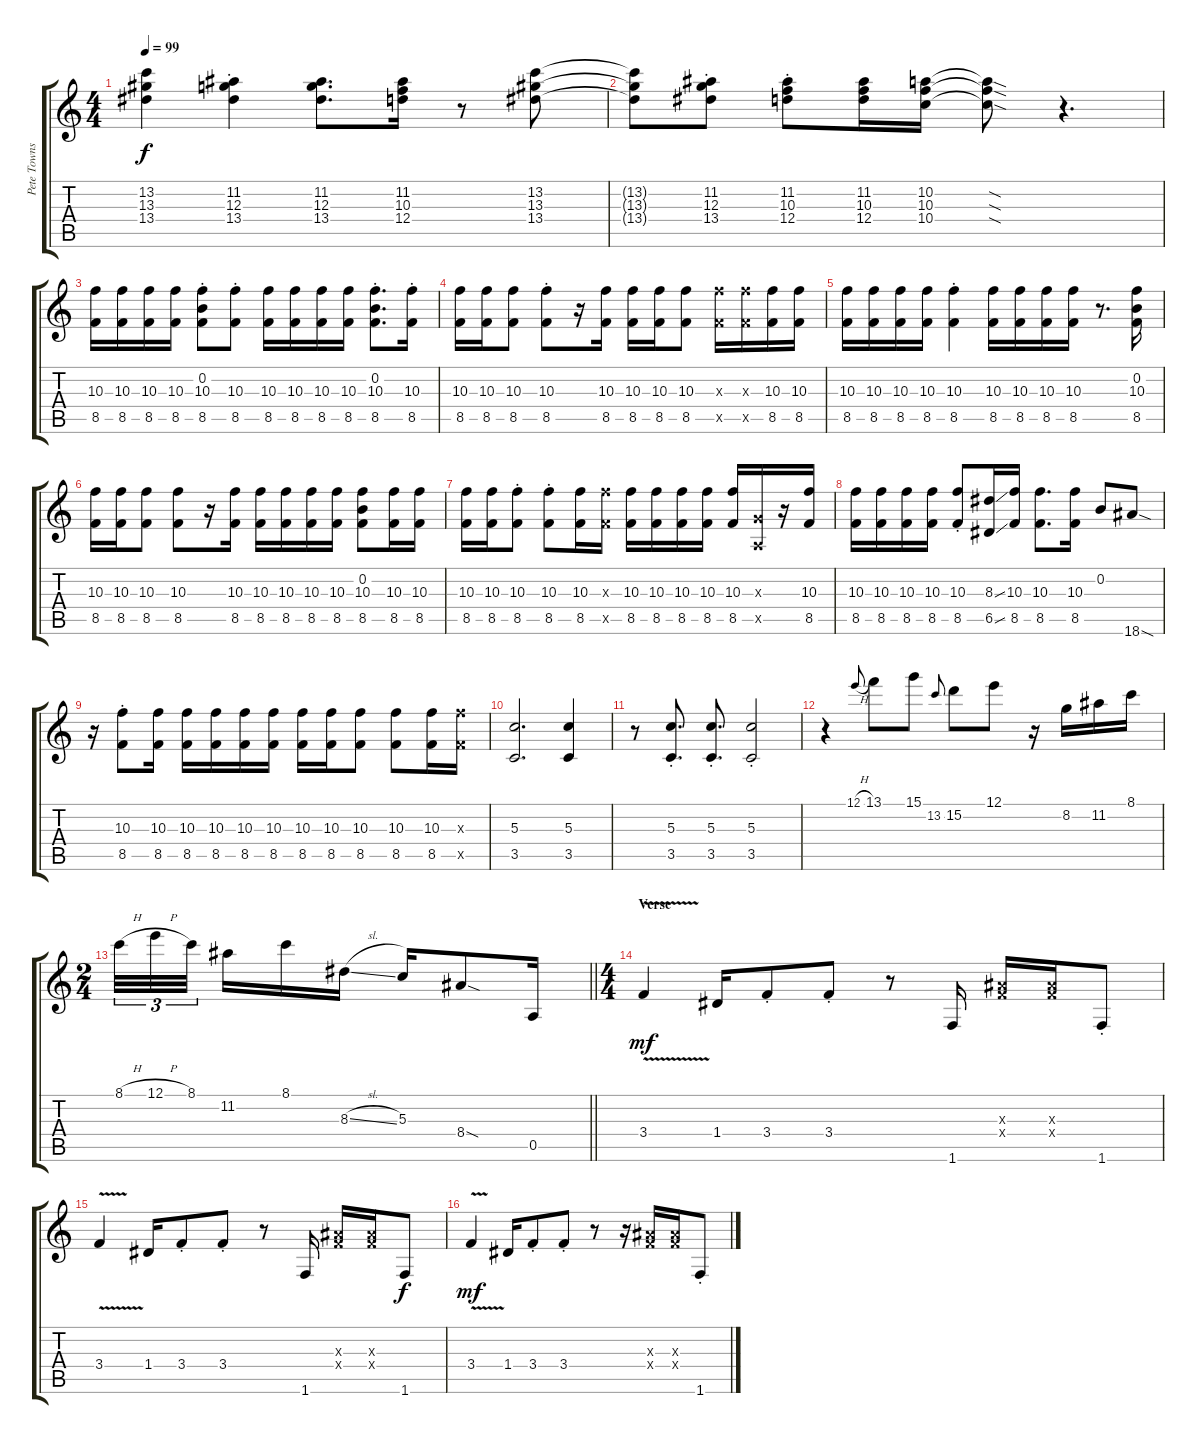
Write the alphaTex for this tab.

\track ("Pete Townshend" "Pete Towns") {instrument overdrivenguitar}
\staff {score tabs}
\tuning (E4 B3 G3 D3 A2 E2) {hide}
\ts (4 4)
\tempo 99
\clef g2
\ks c
(13.2 13.3 13.4).4{dy f} (11.2{st} 12.3{st} 13.4{st}).4 (11.2 12.3 13.4).8{d} (11.2 10.3 12.4).16 r.8 (13.2 13.3 13.4).8 |
(13.2{t} 13.3{t} 13.4{t}).8 (11.2{st} 12.3{st} 13.4{st}).8 (11.2{st} 10.3{st} 12.4{st}).8 (11.2 10.3 12.4).16 (10.2 10.3 10.4).16 (10.2{sod t} 10.3{sod t} 10.4{sod t}).8 r.4{d} |
(10.3 8.5).16 (10.3 8.5).16 (10.3 8.5).16 (10.3 8.5).16 (0.2 10.3{st} 8.5{st}).8 (10.3{st} 8.5{st}).8 (10.3 8.5).16 (10.3 8.5).16 (10.3 8.5).16 (10.3 8.5).16 (0.2 10.3{st} 8.5{st}).8{d} (10.3{st} 8.5{st}).16 |
(10.3 8.5).16 (10.3 8.5).16 (10.3 8.5).8 (10.3{st} 8.5{st}).8 r.16 (10.3 8.5).16 (10.3 8.5).16 (10.3 8.5).16 (10.3 8.5).8 (10.3{x} 8.5{x}).16 (10.3{x} 8.5{x}).16 (10.3 8.5).16 (10.3 8.5).16 |
(10.3 8.5).16 (10.3 8.5).16 (10.3 8.5).16 (10.3 8.5).16 (10.3{st} 8.5{st}).4 (10.3 8.5).16 (10.3 8.5).16 (10.3 8.5).16 (10.3 8.5).16 r.8{d} (0.2 10.3 8.5).16 |
(10.3 8.5).16 (10.3 8.5).16 (10.3 8.5).8 (10.3 8.5).8 r.16 (10.3 8.5).16 (10.3 8.5).16 (10.3 8.5).16 (10.3 8.5).16 (10.3 8.5).16 (0.2 10.3 8.5).8 (10.3 8.5).16 (10.3 8.5).16 |
(10.3 8.5).16 (10.3 8.5).16 (10.3{st} 8.5{st}).8 (10.3{st} 8.5{st}).8 (10.3 8.5).16 (10.3{x} 8.5{x}).16 (10.3 8.5).16 (10.3 8.5).16 (10.3 8.5).16 (10.3 8.5).16 (10.3 8.5).16 (0.3{x} 0.5{x}).16 r.16 (10.3 8.5).16 |
(10.3 8.5).16 (10.3 8.5).16 (10.3 8.5).16 (10.3 8.5).16 (10.3{st} 8.5{st}).8 (8.3{ss} 6.5{ss}).16 (10.3 8.5).16 (10.3 8.5).8{d} (10.3 8.5).16 0.2.8 18.6{sod}.8 |
r.16 (10.3{st} 8.5{st}).8 (10.3 8.5).16 (10.3 8.5).16 (10.3 8.5).16 (10.3 8.5).16 (10.3 8.5).16 (10.3 8.5).16 (10.3 8.5).16 (10.3 8.5).8 (10.3 8.5).8 (10.3 8.5).16 (10.3{x} 8.5{x}).16 |
(5.3 3.5).2{d} (5.3 3.5).4 |
r.8 (5.3{st} 3.5{st}).8{d} (5.3{st} 3.5{st}).8{d} (5.3{st} 3.5{st}).2 |
r.4 12.1{h}.8{gr onbeat} 13.1.8 15.1.8 13.2.8{gr onbeat} 15.2.8 12.1.8 r.16 8.2.16 11.2.16 8.1.16 |
\ts (2 4)
\barLineRight lightlight
8.1{h}.32{tu (3 2)} 12.1{h}.32{tu (3 2)} 8.1.32{tu (3 2) beam splitsecondary} 11.2.16 8.1.16 8.3{sl}.16 5.3.16 8.4{sod}.8 0.5.16 |
\ts (4 4)
\section ("" "Verse")
3.4{v}.4{dy mf} 1.4.16 3.4{st}.8 3.4{st}.8 r.8 1.6.16 (3.3{x} 3.4{x}).16 (3.3{x} 3.4{x}).16 1.6{st}.8 |
3.4{v}.4 1.4.16 3.4{st}.8 3.4{st}.8 r.8 1.6.16 (3.3{x} 3.4{x}).16 (3.3{x} 3.4{x}).16 1.6.8{dy f} |
3.4{v}.4{dy mf} 1.4.16 3.4{st}.8 3.4{st}.8 r.8 r.16 (3.3{x} 3.4{x}).16 (3.3{x} 3.4{x}).16 1.6{st}.8
